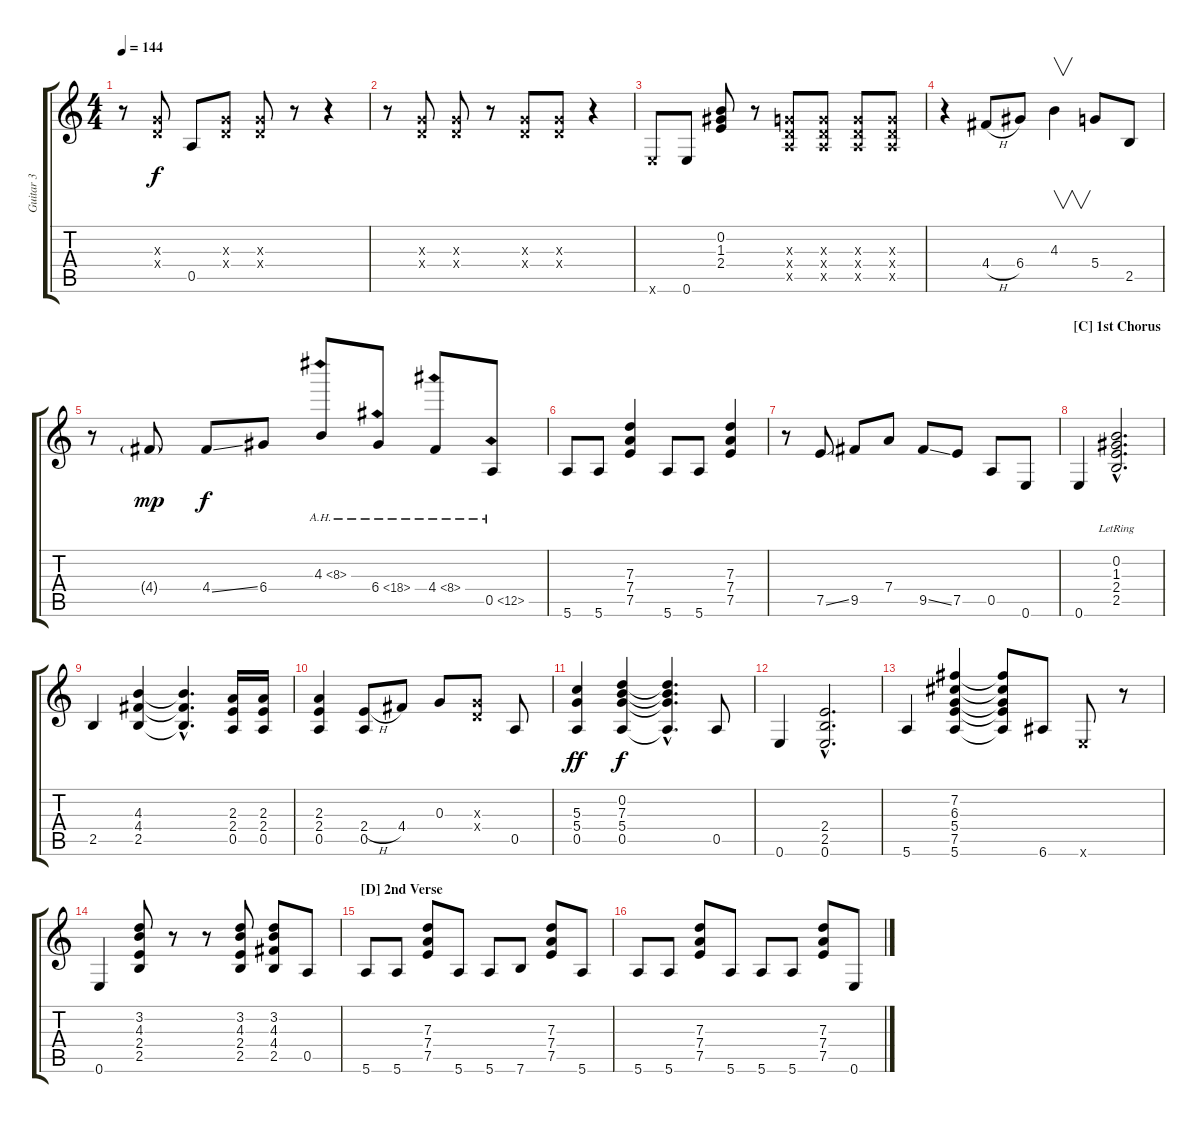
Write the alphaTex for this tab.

\track ("Guitar 3" "Guitar 3") {instrument distortionguitar}
\staff {score tabs}
\tuning (E4 B3 G3 D3 A2 E2) {hide}
\ts (4 4)
\tempo 144
\clef g2
\ks c
r.8{dy f} (0.3{x} 0.4{x}).8 0.5.8 (0.3{x} 0.4{x}).8 (0.3{x} 0.4{x}).8 r.8 r.4 |
r.8 (0.3{x} 0.4{x}).8 (0.3{x} 0.4{x}).8 r.8 (0.3{x} 0.4{x}).8 (0.3{x} 0.4{x}).8 r.4 |
0.6{x}.8 0.6.8 (0.2 1.3 2.4).8 r.8 (0.3{x} 0.4{x} 0.5{x}).8 (0.3{x} 0.4{x} 0.5{x}).8 (0.3{x} 0.4{x} 0.5{x}).8 (0.3{x} 0.4{x} 0.5{x}).8 |
r.4 4.4{h}.8 6.4.8 4.3.4{v} 5.4.8 2.5.8 |
r.8 4.4{g}.8{dy mp} 4.4{ss}.8{dy f} 6.4.8 4.3{ah 4}.8 6.4{ah 12}.8 4.4{ah 4}.8 0.5{ah 12}.8 |
5.6.8 5.6.8 (7.3 7.4 7.5).4 5.6.8 5.6.8 (7.3 7.4 7.5).4 |
r.8 7.5{ss}.8 9.5.8 7.4.8 9.5{ss}.8 7.5.8 0.5.8 0.6.8 |
\section ("" "[C] 1st Chorus")
0.6.4 (0.2{hac lr} 1.3{hac lr} 2.4{hac lr} 2.5{hac lr}).2{d} |
2.5.4 (4.3 4.4 2.5).4 (4.3{hac t} 4.4{hac t} 2.5{hac t}).4{d} (2.3 2.4 0.5).16 (2.3 2.4 0.5).16 |
(2.3 2.4 0.5).4 (2.4{h} 0.5).8 4.4.8 0.3.8 (0.3{x} 0.4{x}).8 0.5.8 |
(5.3 5.4 0.5).4{dy ff} (0.2 7.3 5.4 0.5).4{dy f} (0.2{hac t} 7.3{hac t} 5.4{hac t} 0.5{hac t}).4{d} 0.5.8 |
0.6.4 (2.4{hac} 2.5{hac} 0.6{hac}).2{d} |
5.6.4 (7.2 6.3 5.4 7.5 5.6).4 (7.2{t} 6.3{t} 5.4{t} 7.5{t} 5.6{t}).8 6.6.8 0.6{x}.8 r.8 |
0.6.4 (3.2 4.3 2.4 2.5).8 r.8 r.8 (3.2 4.3 2.4 2.5).8 (3.2 4.3 4.4 2.5).8 0.5.8 |
\section ("" "[D] 2nd Verse")
5.6.8{instrument electricguitarmuted} 5.6.8 (7.3 7.4 7.5).8{instrument distortionguitar} 5.6.8{instrument electricguitarmuted} 5.6.8 7.6.8 (7.3 7.4 7.5).8{instrument distortionguitar} 5.6.8{instrument electricguitarmuted} |
5.6.8 5.6.8 (7.3 7.4 7.5).8{instrument distortionguitar} 5.6.8{instrument electricguitarmuted} 5.6.8 5.6.8 (7.3 7.4 7.5).8{instrument distortionguitar} 0.6.8
